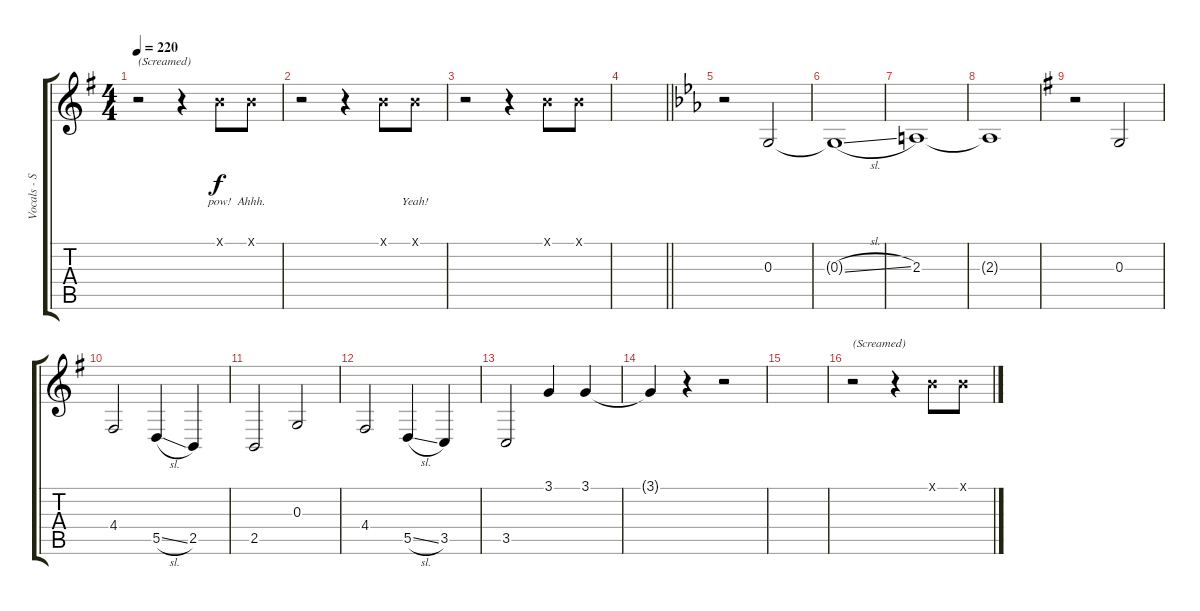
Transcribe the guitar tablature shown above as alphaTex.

\track ("Vocals - Simon Neil" "Vocals - S") {instrument altosax}
\staff {score tabs}
\tuning (E4 B3 G3 D3 A2 E2) {hide}
\ts (4 4)
\tempo 220
\clef g2
\ks eminor
r.2{txt "(Screamed)" dy f} r.4 7.1{x}.8{lyrics (0 "pow!") lyrics (1 "") lyrics (2 "") lyrics (3 "") lyrics (4 "")} 7.1{x}.8{lyrics (0 "Ahhh.") lyrics (1 "") lyrics (2 "") lyrics (3 "") lyrics (4 "")} |
r.2 r.4 7.1{x}.8{lyrics (0 "") lyrics (1 "") lyrics (2 "") lyrics (3 "") lyrics (4 "")} 7.1{x}.8{lyrics (0 "Yeah!") lyrics (1 "") lyrics (2 "") lyrics (3 "") lyrics (4 "")} |
r.2 r.4 7.1{x}.8 7.1{x}.8 |
\barLineRight lightlight
|
\ks eb
r.2 0.3.2 |
0.3{sl t}.1 |
2.3.1 |
2.3{t}.1 |
\ks eminor
r.2 0.3.2 |
4.4.2 5.5{sl}.4 2.5.4 |
2.5.2 0.3.2 |
4.4.2 5.5{sl}.4 3.5.4 |
3.5.2 3.1.4 3.1.4 |
3.1{t}.4 r.4 r.2 |
|
r.2{txt "(Screamed)"} r.4 7.1{x}.8 7.1{x}.8
